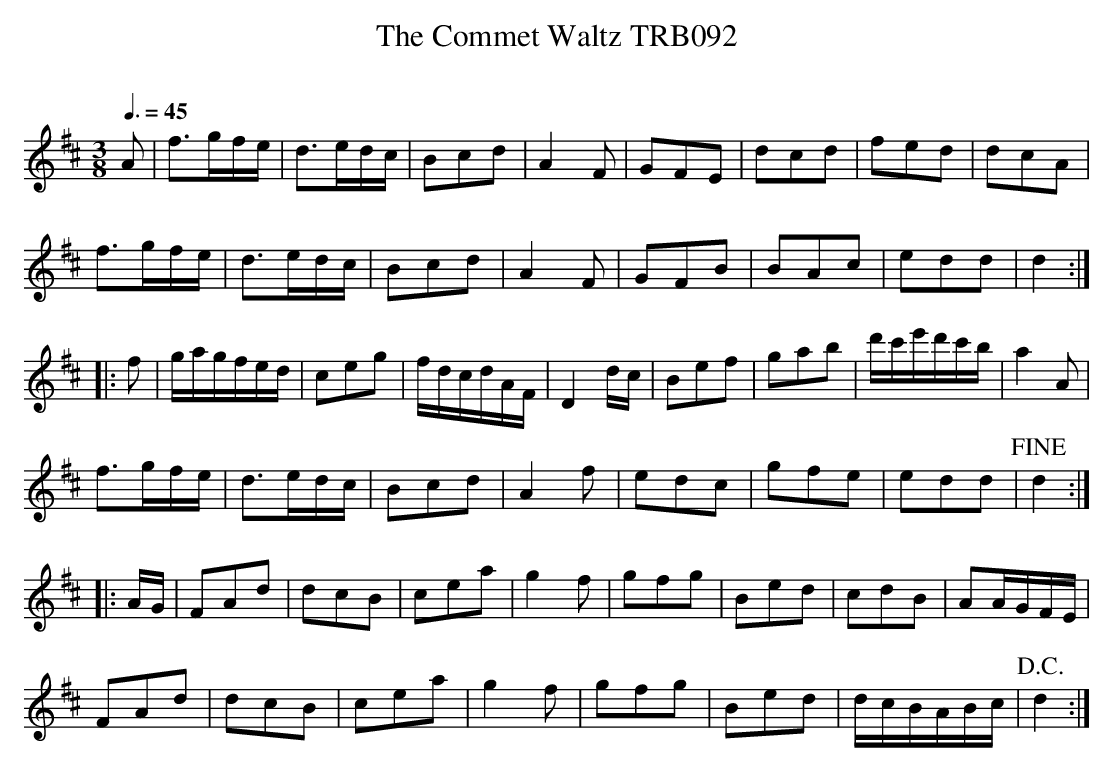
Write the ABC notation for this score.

X:1
T:Commet Waltz TRB092, The
Q:3/8=45
L:1/8
M:3/8
O:
K:D
A | f>gf/e/ | d>ed/c/ | Bcd | A2 F | GFE | dcd | fed | dcA |
f>gf/e/ | d>ed/c/ | Bcd | A2 F | GFB | BAc | edd | d2 :|
|:f | g/a/g/f/e/d/ | ceg | f/d/c/d/A/F/ | D2 d/c/ | Bef | gab | d'/c'/e'/d'/c'/b/ | a2 A |
f>gf/e/ | d>ed/c/ | Bcd | A2 f | edc | gfe | edd |!fine! d2 :|
|:A/G/ | FAd | dcB | cea | g2 f | gfg | Bed | cdB | AA/G/F/E/ |
FAd | dcB | cea | g2 f | gfg | Bed | d/c/B/A/B/c/ |!D.C.! d2 :|
